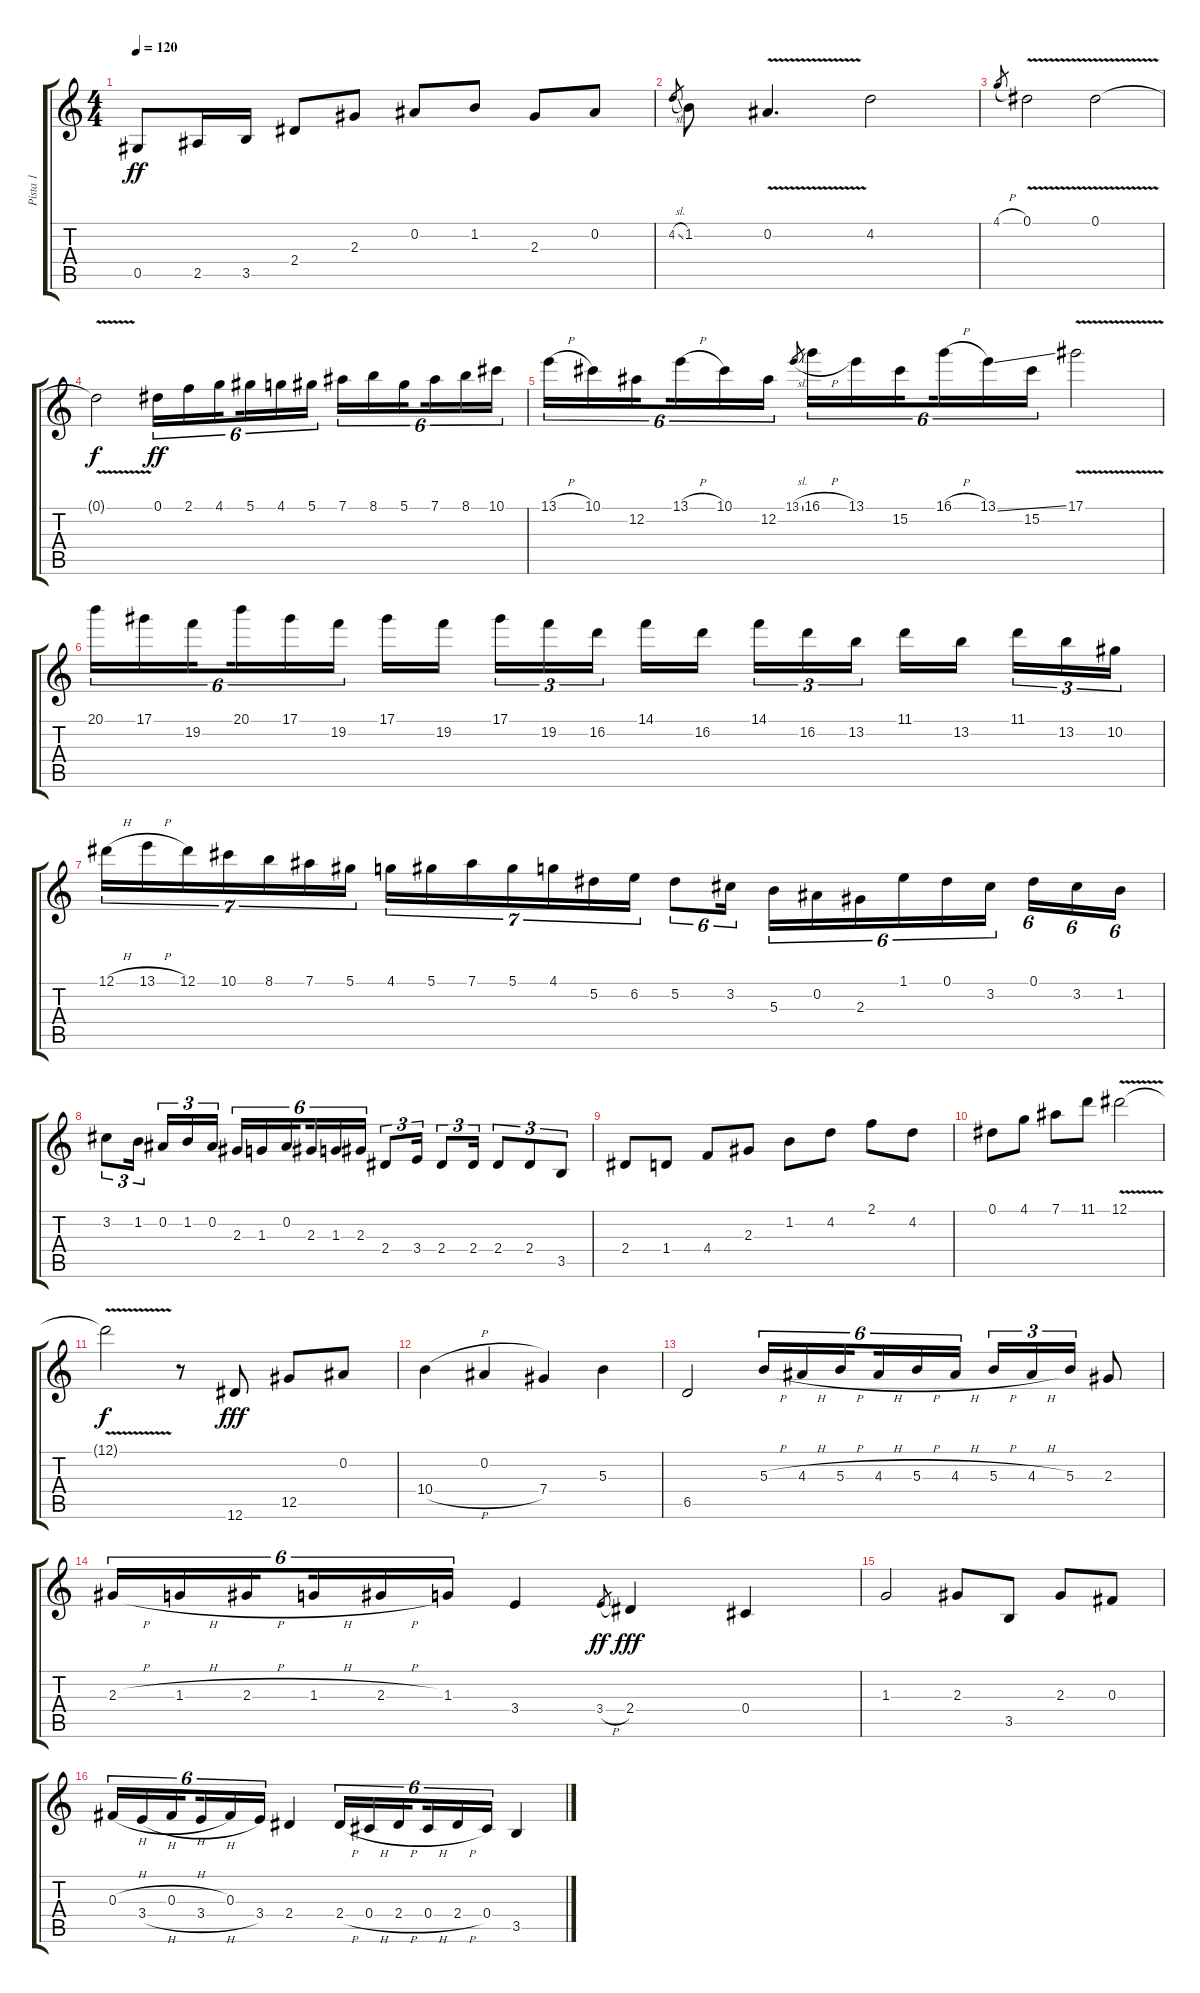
\track ("Pista 1" "Pista 1") {instrument overdrivenguitar}
\staff {score tabs}
\tuning (Eb4 Bb3 Gb3 Db3 Ab2 Eb2) {hide}
\ts (4 4)
\tempo 120
\clef g2
\ks c
0.5.8{dy ff instrument overdrivenguitar} 2.5.16 3.5.16 2.4.8 2.3.8 0.2.8 1.2.8 2.3.8 0.2.8 |
4.2{sl}.8{gr} 1.2.8 0.2{v}.4{d} 4.2.2 |
4.1{h}.8{gr} 0.1{v}.2 0.1{v}.2 |
0.1{t}.2{dy f} 0.1.16{tu (6 4) dy ff instrument overdrivenguitar} 2.1.16{tu (6 4)} 4.1.16{tu (6 4) beam splitsecondary} 5.1.16{tu (6 4)} 4.1.16{tu (6 4)} 5.1.16{tu (6 4)} 7.1.16{tu (6 4)} 8.1.16{tu (6 4)} 5.1.16{tu (6 4) beam splitsecondary} 7.1.16{tu (6 4)} 8.1.16{tu (6 4)} 10.1.16{tu (6 4)} |
13.1{h}.16{tu (6 4)} 10.1.16{tu (6 4)} 12.2.16{tu (6 4) beam splitsecondary} 13.1{h}.16{tu (6 4)} 10.1.16{tu (6 4)} 12.2.16{tu (6 4)} 13.1{sl}.8{gr} 16.1{h}.16{tu (6 4)} 13.1.16{tu (6 4)} 15.2.16{tu (6 4) beam splitsecondary} 16.1{h}.16{tu (6 4)} 13.1{ss}.16{tu (6 4)} 15.2.16{tu (6 4)} 17.1{v}.2 |
20.1.16{tu (6 4) instrument overdrivenguitar} 17.1.16{tu (6 4)} 19.2.16{tu (6 4) beam splitsecondary} 20.1.16{tu (6 4)} 17.1.16{tu (6 4)} 19.2.16{tu (6 4)} 17.1.16 19.2.16{beam splitsecondary} 17.1.16{tu (3 2)} 19.2.16{tu (3 2)} 16.2.16{tu (3 2)} 14.1.16 16.2.16{beam splitsecondary} 14.1.16{tu (3 2)} 16.2.16{tu (3 2)} 13.2.16{tu (3 2)} 11.1.16 13.2.16{beam splitsecondary} 11.1.16{tu (3 2)} 13.2.16{tu (3 2)} 10.2.16{tu (3 2)} |
12.1{h}.16{tu (7 4) instrument overdrivenguitar} 13.1{h}.16{tu (7 4)} 12.1.16{tu (7 4)} 10.1.16{tu (7 4)} 8.1.16{tu (7 4)} 7.1.16{tu (7 4)} 5.1.16{tu (7 4)} 4.1.16{tu (7 4)} 5.1.16{tu (7 4)} 7.1.16{tu (7 4)} 5.1.16{tu (7 4)} 4.1.16{tu (7 4)} 5.2.16{tu (7 4)} 6.2.16{tu (7 4)} 5.2.8{tu (6 4)} 3.2.16{tu (6 4) beam splitsecondary} 5.3.16{tu (6 4)} 0.2.16{tu (6 4)} 2.3.16{tu (6 4)} 1.1.16{tu (6 4)} 0.1.16{tu (6 4)} 3.2.16{tu (6 4) beam splitsecondary} 0.1.16{tu (6 4)} 3.2.16{tu (6 4)} 1.2.16{tu (6 4)} |
3.2.8{tu (3 2) instrument overdrivenguitar} 1.2.16{tu (3 2) beam splitsecondary} 0.2.16{tu (3 2)} 1.2.16{tu (3 2)} 0.2.16{tu (3 2)} 2.3.16{tu (6 4)} 1.3.16{tu (6 4)} 0.2.16{tu (6 4) beam splitsecondary} 2.3.16{tu (6 4)} 1.3.16{tu (6 4)} 2.3.16{tu (6 4)} 2.4.8{tu (3 2)} 3.4.16{tu (3 2)} 2.4.8{tu (3 2)} 2.4.16{tu (3 2)} 2.4.8{tu (3 2)} 2.4.8{tu (3 2)} 3.5.8{tu (3 2)} |
2.4.8 1.4.8 4.4.8 2.3.8 1.2.8 4.2.8 2.1.8 4.2.8 |
0.1.8{instrument overdrivenguitar} 4.1.8 7.1.8 11.1.8 12.1{v}.2 |
12.1{t}.2{dy f} r.8 12.6.8{dy fff instrument acousticguitarnylon} 12.5.8 0.2.8 |
10.4{h}.4 0.2.4 7.4.4 5.3.4 |
6.5.2{instrument acousticguitarnylon} 5.3{h}.16{tu (6 4)} 4.3{h}.16{tu (6 4)} 5.3{h}.16{tu (6 4) beam splitsecondary} 4.3{h}.16{tu (6 4)} 5.3{h}.16{tu (6 4)} 4.3{h}.16{tu (6 4)} 5.3{h}.16{tu (3 2)} 4.3{h}.16{tu (3 2)} 5.3.16{tu (3 2)} 2.3.8 |
2.3{h}.16{tu (6 4)} 1.3{h}.16{tu (6 4)} 2.3{h}.16{tu (6 4) beam splitsecondary} 1.3{h}.16{tu (6 4)} 2.3{h}.16{tu (6 4)} 1.3.16{tu (6 4)} 3.4.4 3.4{h}.8{gr dy ff} 2.4.4{dy fff} 0.4.4 |
1.3.2 2.3.8 3.5.8 2.3.8 0.3.8 |
0.3{h}.16{tu (6 4) instrument acousticguitarnylon} 3.4{h}.16{tu (6 4)} 0.3{h}.16{tu (6 4) beam splitsecondary} 3.4{h}.16{tu (6 4)} 0.3{h}.16{tu (6 4)} 3.4.16{tu (6 4)} 2.4.4 2.4{h}.16{tu (6 4)} 0.4{h}.16{tu (6 4)} 2.4{h}.16{tu (6 4) beam splitsecondary} 0.4{h}.16{tu (6 4)} 2.4{h}.16{tu (6 4)} 0.4.16{tu (6 4)} 3.5.4
